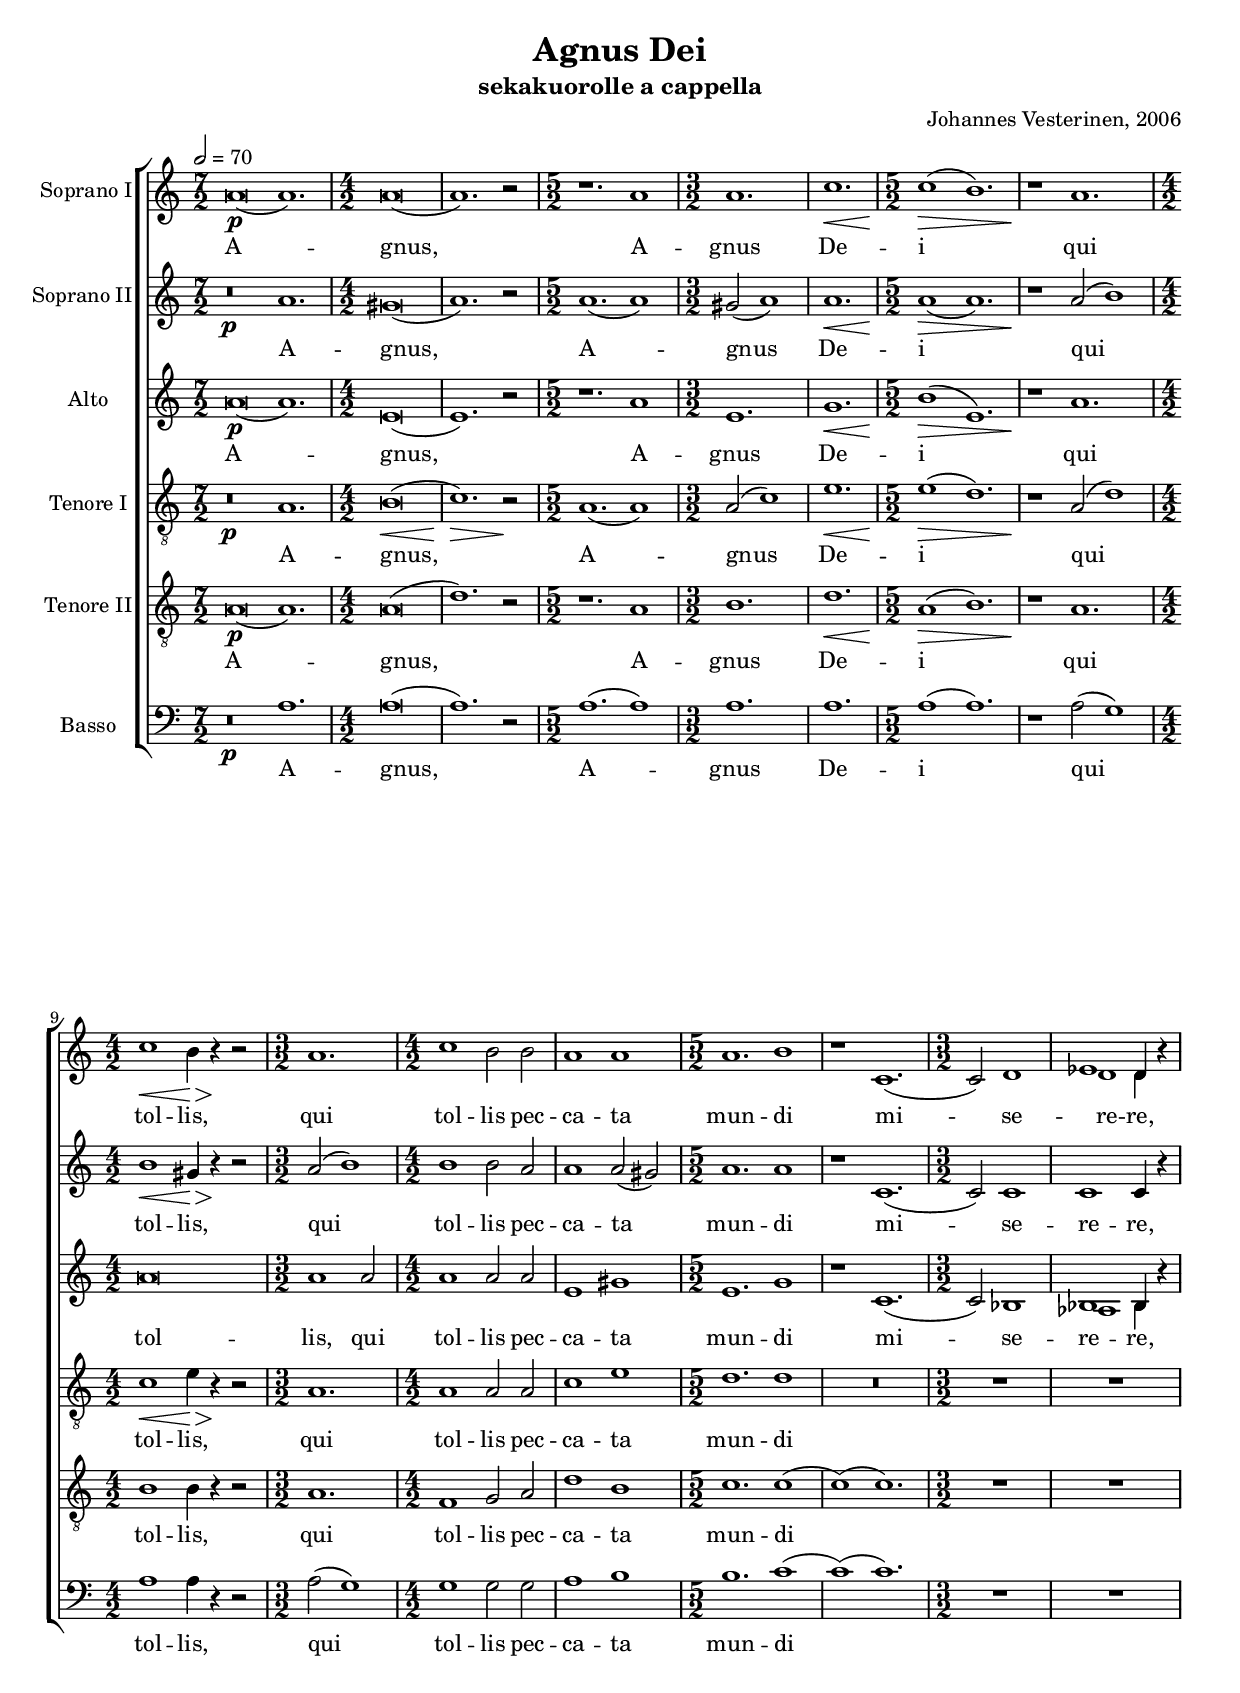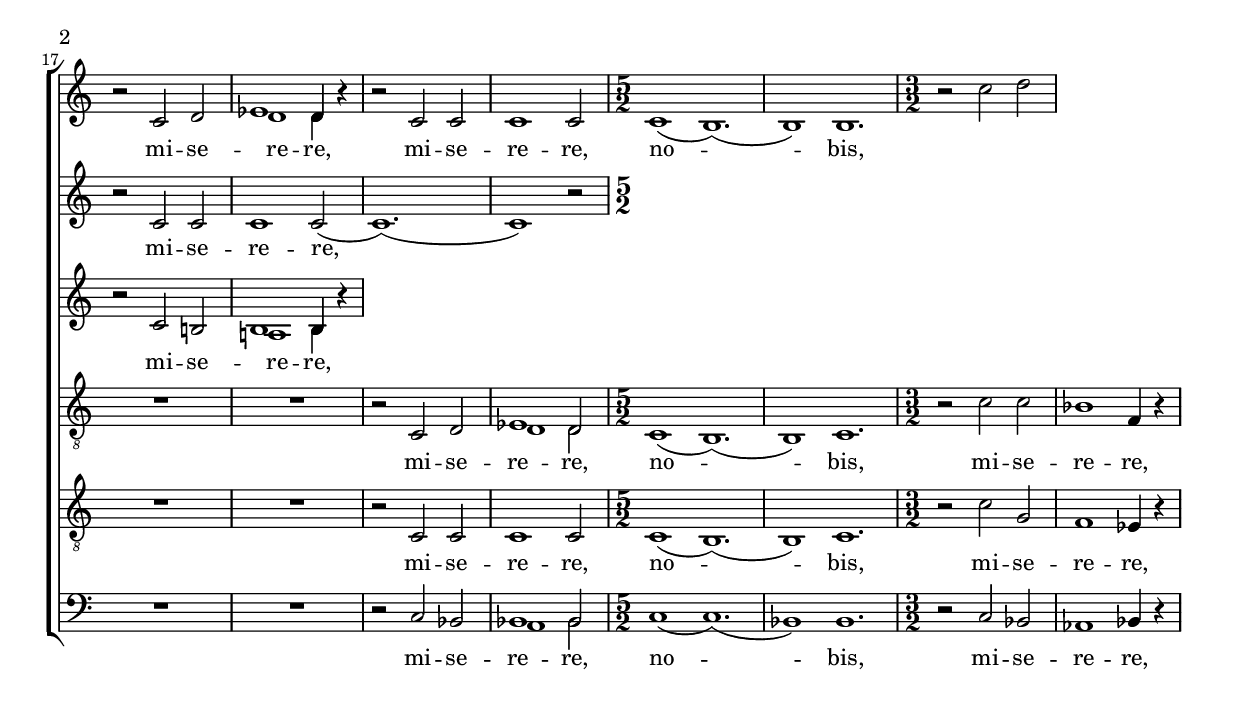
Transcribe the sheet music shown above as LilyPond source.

\version "2.12.2"
\include "suomi.ly"

#(set-global-staff-size 18)

global = { 
  \time 7/2 
  \autoBeamOff
  \key a \minor
  \set Staff.midiInstrument = #"voice oohs"
}

\header {
  title = "Agnus Dei"
  subtitle = "sekakuorolle a cappella"
  composer = "Johannes Vesterinen, 2006"
%  poet = ""
%  tagline = ""
}

\paper {
%  indent = 0
}


SopOneMusic = \relative c'' {
  \set Staff.instrumentName = #"Soprano I"
% 1
  a\breve\p( a1.) | \time 4/2 a\breve( | a1.) r2 |
  \time 5/2 r1. a1 | \time 3/2 a1. | c1.\< |
  \time 5/2 c1\>( h1.) | r1\! a1. | \time 4/2 c1\< h4\> r4\! r2 |
  \time 3/2 a1. | \time 4/2 c1 h2 h |
% 2
  a1 a | \time 5/2 a1. h1 | r1 c,1.( |
  \time 3/2 c2) d1 | << {d1 d4 } \new Voice { \voiceTwo es1 d4 } >> r4 |
  r2 c d | << { d1 d4 } \new Voice { \voiceTwo es1 d4 } >> r4 |
  r2 c c | c1 c2 |
  \time 5/2 c1( h1.)( | h1) h1. |
  \time 3/2 r2 c' d |
% 3
%  << { es1 d4 } \new Voice { \voiceTwo c1 d4 } >> r4 |
}

SopOneLyrics = \lyricmode {
  A -- gnus, A -- gnus De -- i
  qui tol -- lis, qui tol -- lis pec -- ca -- ta mun -- di
  mi -- se -- re -- re, mi -- se -- re -- re,
  mi -- se -- re -- re, no -- bis, %mi -- se -- re -- re,
}

SopTwoMusic = \relative c'' {
  \set Staff.instrumentName = #"Soprano II"
% 1
  r\breve\p a1. | \time 4/2 gis\breve( | a1.) r2 |
  \time 5/2 a1.( a1) | \time 3/2 gis2( a1) | a1.\< |
  \time 5/2 a1\>( a1.) | r1\! a2( h1) | \time 4/2 h1\< gis4\> r4\! r2 |
  \time 3/2 a2( h1) | \time 4/2 h1 h2 a |
% 2
  a1 a2( gis) | \time 5/2 a1. a1 | r1 c,1.( |
  \time 3/2 c2) c1 | c c4 r |
  r2 c c | c1 c2( | c1.)( | c1) r2 |
}

SopTwoLyrics = \lyricmode {
  A -- gnus, A -- gnus De -- i
  qui tol -- lis, qui tol -- lis pec -- ca -- ta mun -- di
  mi -- se -- re -- re,  mi -- se -- re -- re,
%  mi -- se -- re -- re, no -- bis, mi -- se -- re -- re,
}

AltoMusic = \relative c'' {
  \set Staff.instrumentName = #"Alto"
% 1
  a\breve\p( a1.) | \time 4/2 e\breve( | e1.) r2 |
  \time 5/2 r1. a1 | \time 3/2 e1. | g1.\< |
  \time 5/2 h1\>( e,1.) | r1\! a1. | \time 4/2 a\breve |
  \time 3/2 a1 a2 | \time 4/2 a1 a2 a |
% 2
  e1 gis | \time 5/2 e1. g1 | r1 c,1.( |
  \time 3/2 c2) b1 | << { b1 b4  } \new Voice { \voiceTwo as1 b4 } >> r4 |
  r2 c h! | << {a!1 h4  } \new Voice { \voiceTwo h1 h4 } >> r4 |
}

AltoLyrics = \lyricmode {
  A -- gnus, A -- gnus De -- i
  qui tol -- lis, qui tol -- lis pec -- ca -- ta mun -- di
  mi -- se -- re -- re, mi -- se -- re -- re,
}

TenOneMusic = \relative c' {
  \set Staff.instrumentName = #"Tenore I"
  \clef "treble_8"
% 1
  r\breve\p a1. | \time 4/2 h\breve\<( | c1.\>) r2\! | 
  \time 5/2 a1.( a1) | \time 3/2 a2( c1) | e1.\< |
  \time 5/2 e1\>( d1.) | r1\! a2( d1) | \time 4/2 c1\< e4\> r4\! r2 |
  \time 3/2 a,1. | \time 4/2 a1 a2 a |
% 2
  c1 e | \time 5/2 d1. d1 | R1*5/2 | 
  \time 3/2 R1. | R | R | R |
  r2 c, d | << {es1 d2 } \new Voice { \voiceTwo d1 d2 } >> |
  \time 5/2 c1( h1.)( | h1)  c1. |
  \time 3/2 r2 c' c | 
%3 
  b1 f4 r4 |
}

TenOneLyrics = \lyricmode {
  A -- gnus, A -- gnus De -- i
  qui tol -- lis, qui tol -- lis pec -- ca -- ta mun -- di
  mi -- se -- re -- re, no -- bis, mi -- se -- re -- re,
}

TenTwoMusic = \relative c' {
  \set Staff.instrumentName = #"Tenore II"
  \clef "treble_8"
% 1
  a\breve\p( a1.) | \time 4/2 a\breve( | d1.) r2 |
  \time 5/2 r1. a1 | \time 3/2 h1. | d1.\< |
  \time 5/2 a1\>( h1.) | r1\! a1. | \time 4/2 h1 h4 r4 r2 | 
  \time 3/2 a1. | \time 4/2 f1 g2 a |
% 2
  d1 h1 | \time 5/2 c1. c1( | c1)( c1.) | 
  \time 3/2 R1. | R | R | R |
  r2 c, c | c1 c2 |
  \time 5/2 c1( h1.)( | h1) c1. |
  \time 3/2 r2 c' g | 
% 3
  f1 es4 r4 | 
}

TenTwoLyrics = \lyricmode {
  A -- gnus, A -- gnus De -- i
  qui tol -- lis, qui tol -- lis pec -- ca -- ta mun -- di
  mi -- se -- re -- re, no -- bis, mi -- se -- re -- re,
}

BassMusic = \relative c' {
  \set Staff.instrumentName = #"Basso"
  \clef bass
% 1
  r\breve\p a1. | \time 4/2 a\breve( | a1.) r2 |
  \time 5/2 a1.( a1) | \time 3/2 a1. | a1. |
  \time 5/2 a1( a1.) | r1 a2( g1) | \time 4/2 a1 a4 r4 r2 | 
  \time 3/2 a2( g1) | \time 4/2 g1 g2 g2 |
% 2
  a1 h1 | \time 5/2 h1. c1( | c1)( c1.) | 
  \time 3/2 R1. | R | R | R |
  r2 c, b | << {b1 b2 } \new Voice { \voiceTwo a1 b2 } >>  |
  \time 5/2 c1( c1.)( | b1) b1. |
  \time 3/2 r2 c b
% 3
  as1 b4 r4 |
}

BassLyrics = \lyricmode {
  A -- gnus, A -- gnus De -- i
  qui tol -- lis, qui tol -- lis pec -- ca -- ta mun -- di
  mi -- se -- re -- re, no -- bis, mi -- se -- re -- re,
}


\score {
  \new ChoirStaff <<
    \new Staff <<
      \new Voice = "SopOne" {
        \tempo 2 = 70
	\global
        \SopOneMusic
      }
      \new Lyrics \lyricsto "SopOne" {
        \SopOneLyrics
      }
    >>
    \new Staff <<
      \new Voice = "SopTwo" {
        \global
        \SopTwoMusic
      }
      \new Lyrics \lyricsto "SopTwo" {
        \SopTwoLyrics
      }
    >>
    \new Staff <<
      \new Voice = "Alto" {
        \global
        \AltoMusic
      }
      \new Lyrics \lyricsto "Alto" {
        \AltoLyrics
      }
    >>
    \new Staff <<
      \new Voice = "TenOne" {
        \global
        \TenOneMusic
      }
      \new Lyrics \lyricsto "TenOne" {
        \TenOneLyrics
      }
    >>
    \new Staff <<
      \new Voice = "TenTwo" {
        \global
        \TenTwoMusic
      }
      \new Lyrics \lyricsto "TenTwo" {
        \TenTwoLyrics
      }
    >>
    \new Staff <<
      \new Voice = "Bass" {
        \global
        \BassMusic
      }
      \new Lyrics \lyricsto "Bass" {
        \BassLyrics
      }
    >>
  >>
  \midi { 
    \context {
      \Score
      tempoWholesPerMinute = #(ly:make-moment 70 2)
    }
  }
  \layout { }
}